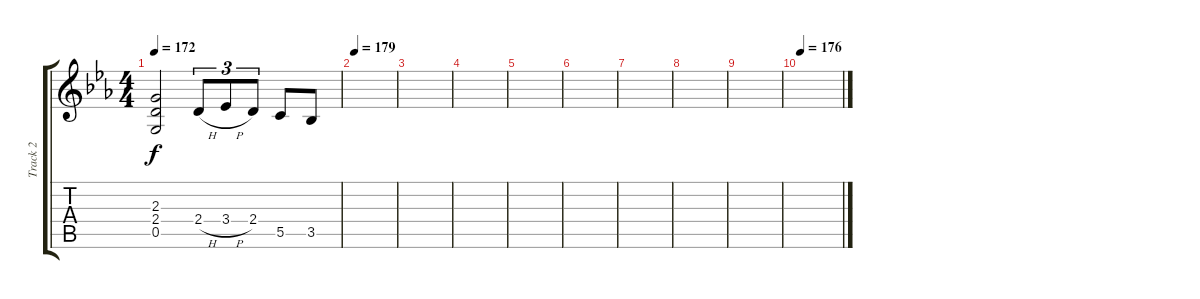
\track ("Track 2" "Track 2") {instrument distortionguitar}
\staff {score tabs}
\tuning (D4 A3 F3 C3 G2 C2) {hide}
\ts (4 4)
\tempo 172
\clef g2
\ks eb
(2.3{t} 2.4{t} 0.5{t}).2{dy f} 2.4{h}.8{tu (3 2)} 3.4{h}.8{tu (3 2)} 2.4.8{tu (3 2)} 5.5.8 3.5.8 |
\tempo 179
|
|
|
|
|
|
|
|
\tempo 176
